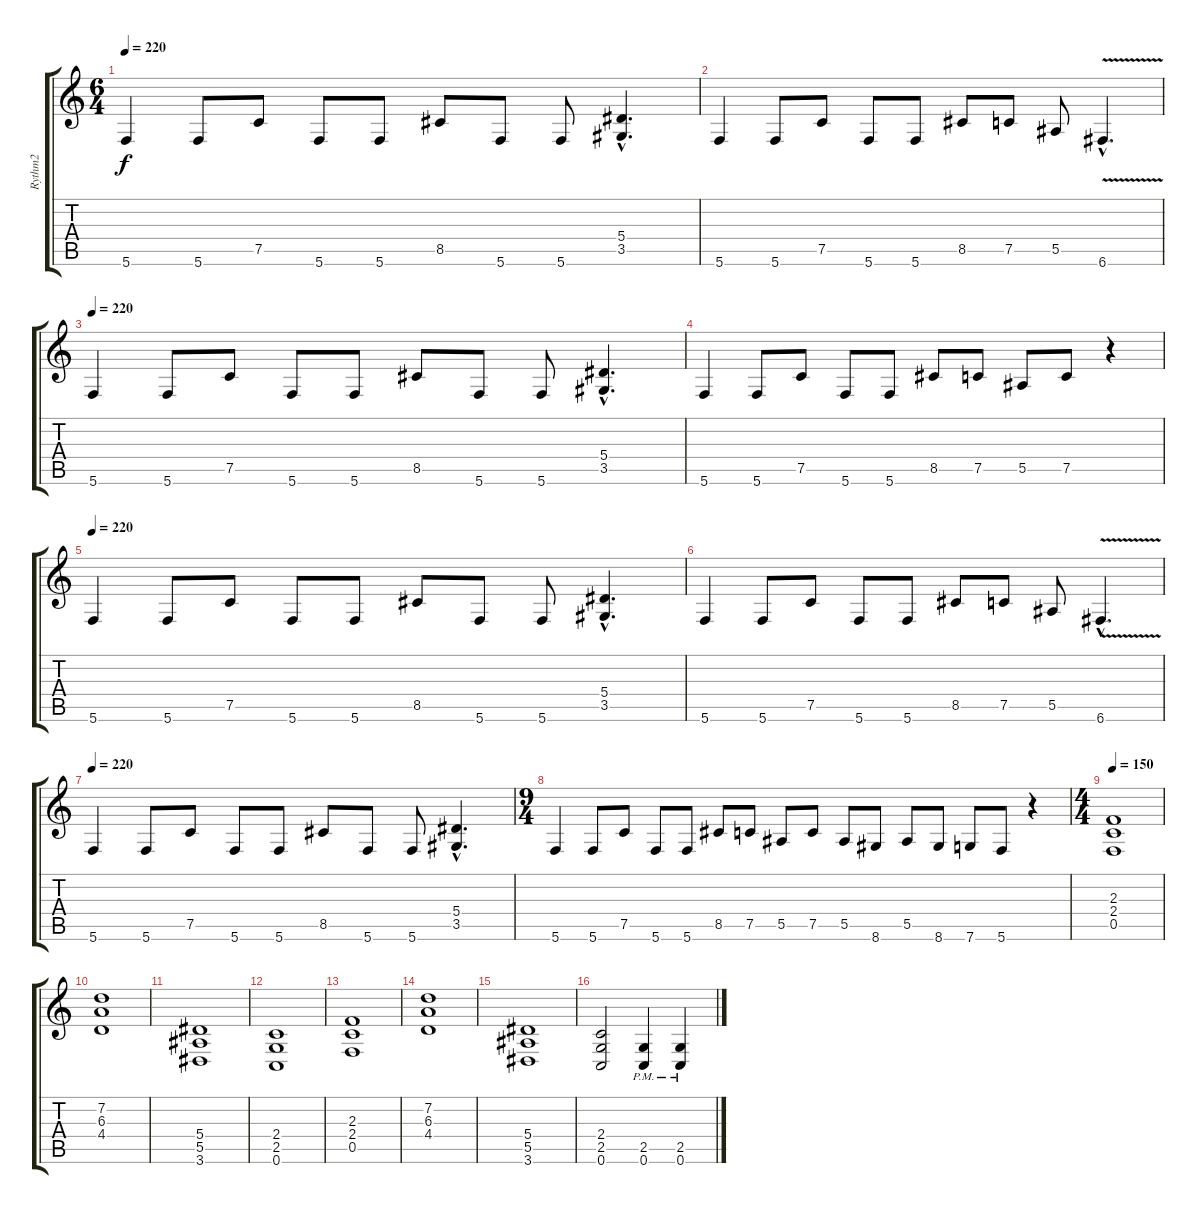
\track ("Rythm2" "Rythm2") {instrument overdrivenguitar}
\staff {score tabs}
\tuning (C4 G3 Eb3 Bb2 F2 C2) {hide}
\ts (6 4)
\tempo 220
\clef g2
\ks c
5.6.4{dy f} 5.6.8 7.5.8 5.6.8 5.6.8 8.5.8 5.6.8 5.6.8 (5.4{hac} 3.5{hac}).4{d} |
5.6.4 5.6.8 7.5.8 5.6.8 5.6.8 8.5.8 7.5.8 5.5.8 6.6{v hac}.4{d} |
\tempo 220
5.6.4 5.6.8 7.5.8 5.6.8 5.6.8 8.5.8 5.6.8 5.6.8 (5.4{hac} 3.5{hac}).4{d} |
5.6.4 5.6.8 7.5.8 5.6.8 5.6.8 8.5.8 7.5.8 5.5.8 7.5.8 r.4 |
\tempo 220
5.6.4 5.6.8 7.5.8 5.6.8 5.6.8 8.5.8 5.6.8 5.6.8 (5.4{hac} 3.5{hac}).4{d} |
5.6.4 5.6.8 7.5.8 5.6.8 5.6.8 8.5.8 7.5.8 5.5.8 6.6{v hac}.4{d} |
\tempo 220
5.6.4 5.6.8 7.5.8 5.6.8 5.6.8 8.5.8 5.6.8 5.6.8 (5.4{hac} 3.5{hac}).4{d} |
\ts (9 4)
5.6.4 5.6.8 7.5.8 5.6.8 5.6.8 8.5.8 7.5.8 5.5.8 7.5.8 5.5.8 8.6.8 5.5.8 8.6.8 7.6.8 5.6.8 r.4 |
\ts (4 4)
\tempo 150
(2.3 2.4 0.5).1{volume 12} |
(7.2 6.3 4.4).1 |
(5.4 5.5 3.6).1 |
(2.4 2.5 0.6).1 |
(2.3 2.4 0.5).1{volume 12} |
(7.2 6.3 4.4).1 |
(5.4 5.5 3.6).1 |
(2.4 2.5 0.6).2 (2.5{pm} 0.6).4 (2.5{pm} 0.6).4
